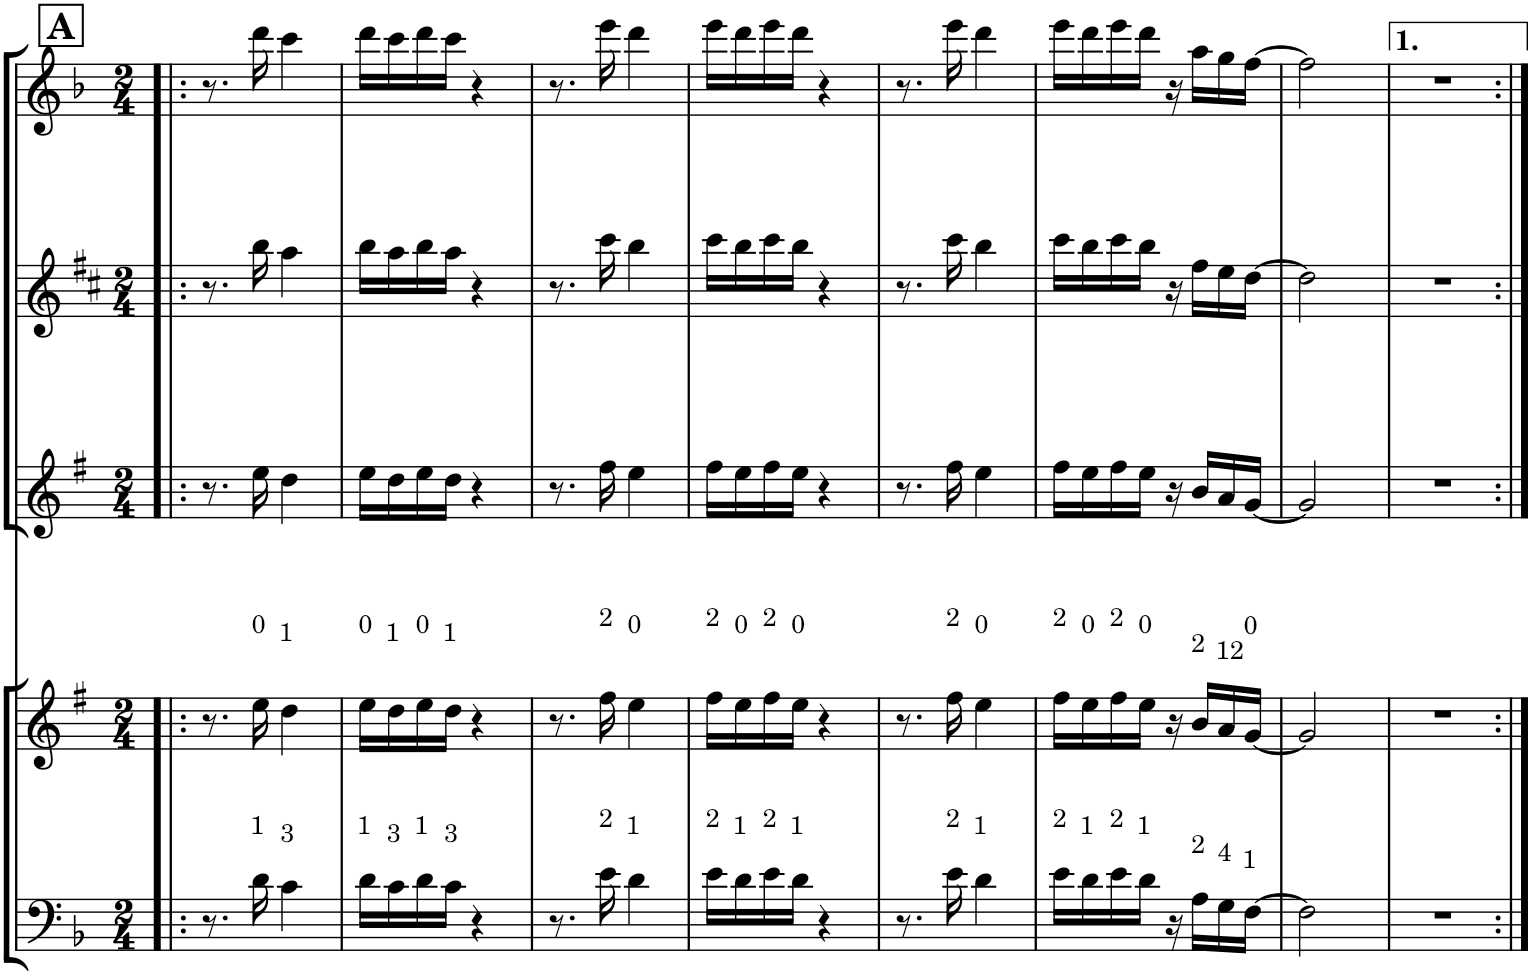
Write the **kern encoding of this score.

**kern	**kern	**kern	**kern	**kern
*part5	*part4	*part3	*part2	*part1
*staff5	*staff4	*staff3	*staff2	*staff1
*I"Trombone	*I"Trompete em Bb	*I"Saxofone Tenor	*I"Saxofone Alto	*I"Flauta Transversal
*I'Trb	*I'Tpt	*	*	*I'Fl
*clefF4	*clefG2	*clefG2	*clefG2	*clefG2
*	*Trd1c2	*Trd8c14	*Trd5c9	*
*k[b-]	*k[f#]	*k[f#]	*k[f#c#]	*k[b-]
*M2/4	*M2/4	*M2/4	*M2/4	*M2/4
!!LO:REH:place=s1:a:B:cj:fs=14:t=A
=1!|:	=1!|:	=1!|:	=1!|:	=1!|:
8.r	8.r	8.r	8.r	8.r
!	!LO:TX:a:t=0	!	!	!
!LO:TX:a:t=1	!	!	!	!
16d\	16ee\	16ee\	16bb\	16ddd\
!	!LO:TX:a:t=1	!	!	!
!LO:TX:a:t=3	!	!	!	!
4c\	4dd\	4dd\	4aa\	4ccc\
=2	=2	=2	=2	=2
!	!LO:TX:a:t=0	!	!	!
!LO:TX:a:t=1	!	!	!	!
16d\LL	16ee\LL	16ee\LL	16bb\LL	16ddd\LL
!	!LO:TX:a:t=1	!	!	!
!LO:TX:a:t=3	!	!	!	!
16c\	16dd\	16dd\	16aa\	16ccc\
!	!LO:TX:a:t=0	!	!	!
!LO:TX:a:t=1	!	!	!	!
16d\	16ee\	16ee\	16bb\	16ddd\
!	!LO:TX:a:t=1	!	!	!
!LO:TX:a:t=3	!	!	!	!
16c\JJ	16dd\JJ	16dd\JJ	16aa\JJ	16ccc\JJ
4r	4r	4r	4r	4r
=3	=3	=3	=3	=3
8.r	8.r	8.r	8.r	8.r
!	!LO:TX:a:t=2	!	!	!
!LO:TX:a:t=2	!	!	!	!
16e\	16ff#\	16ff#\	16ccc#\	16eee\
!	!LO:TX:a:t=0	!	!	!
!LO:TX:a:t=1	!	!	!	!
4d\	4ee\	4ee\	4bb\	4ddd\
=4	=4	=4	=4	=4
!	!LO:TX:a:t=2	!	!	!
!LO:TX:a:t=2	!	!	!	!
16e\LL	16ff#\LL	16ff#\LL	16ccc#\LL	16eee\LL
!	!LO:TX:a:t=0	!	!	!
!LO:TX:a:t=1	!	!	!	!
16d\	16ee\	16ee\	16bb\	16ddd\
!	!LO:TX:a:t=2	!	!	!
!LO:TX:a:t=2	!	!	!	!
16e\	16ff#\	16ff#\	16ccc#\	16eee\
!	!LO:TX:a:t=0	!	!	!
!LO:TX:a:t=1	!	!	!	!
16d\JJ	16ee\JJ	16ee\JJ	16bb\JJ	16ddd\JJ
4r	4r	4r	4r	4r
=5	=5	=5	=5	=5
8.r	8.r	8.r	8.r	8.r
!	!LO:TX:a:t=2	!	!	!
!LO:TX:a:t=2	!	!	!	!
16e\	16ff#\	16ff#\	16ccc#\	16eee\
!	!LO:TX:a:t=0	!	!	!
!LO:TX:a:t=1	!	!	!	!
4d\	4ee\	4ee\	4bb\	4ddd\
=6	=6	=6	=6	=6
!	!LO:TX:a:t=2	!	!	!
!LO:TX:a:t=2	!	!	!	!
16e\LL	16ff#\LL	16ff#\LL	16ccc#\LL	16eee\LL
!	!LO:TX:a:t=0	!	!	!
!LO:TX:a:t=1	!	!	!	!
16d\	16ee\	16ee\	16bb\	16ddd\
!	!LO:TX:a:t=2	!	!	!
!LO:TX:a:t=2	!	!	!	!
16e\	16ff#\	16ff#\	16ccc#\	16eee\
!	!LO:TX:a:t=0	!	!	!
!LO:TX:a:t=1	!	!	!	!
16d\JJ	16ee\JJ	16ee\JJ	16bb\JJ	16ddd\JJ
16r	16r	16r	16r	16r
!	!LO:TX:a:t=2	!	!	!
!LO:TX:a:t=2	!	!	!	!
16A\LL	16b/LL	16b/LL	16ff#\LL	16aa\LL
!	!LO:TX:a:t=12	!	!	!
!LO:TX:a:t=4	!	!	!	!
16G\	16a/	16a/	16ee\	16gg\
!	!LO:TX:a:t=0	!	!	!
!LO:TX:a:t=1	!	!	!	!
[16F\JJ	[16g/JJ	[16g/JJ	[16dd\JJ	[16ff\JJ
=7	=7	=7	=7	=7
2F\]	2g/]	2g/]	2dd\]	2ff\]
=8	=8	=8	=8	=8
2r	2r	2r	2r	2r
=:|!	=:|!	=:|!	=:|!	=:|!
*-	*-	*-	*-	*-
